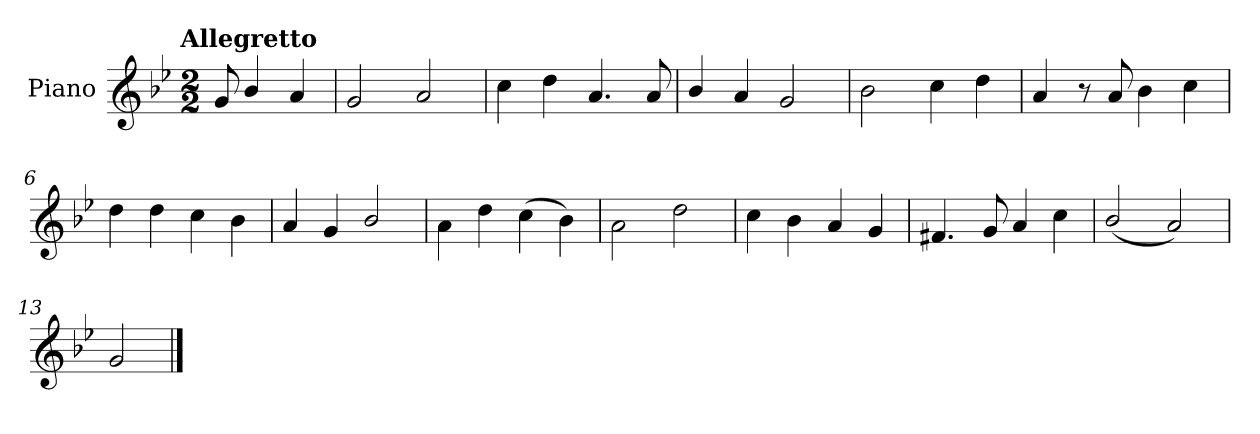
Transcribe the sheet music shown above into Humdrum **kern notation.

**kern
*part1
*staff1
*I"Piano
*I'Pno.
*clefG2
*k[b-e-]
!!LO:TX:omd:t=Allegretto
*M2/2
*MM116
=
8g/
4b-/
4a/
=1
2g/
2a/
=2
4cc\
4dd\
4.a/
8a/
=3
4b-/
4a/
2g/
=4
2b-\
4cc\
4dd\
!!LO:LB:g=z
=5
4a/
8r
8a/
4b-\
4cc\
=6
4dd\
4dd\
4cc\
4b-\
=7
4a/
4g/
2b-/
=8
4a\
4dd\
(>4cc\
4b-\)
=9
2a\
2dd\
!!LO:LB:g=z
=10
4cc\
4b-\
4a/
4g/
=11
4.f#X/
8g/
4a/
4cc\
=12
(<2b-/
2a/)
=13
2g/
==
*-
